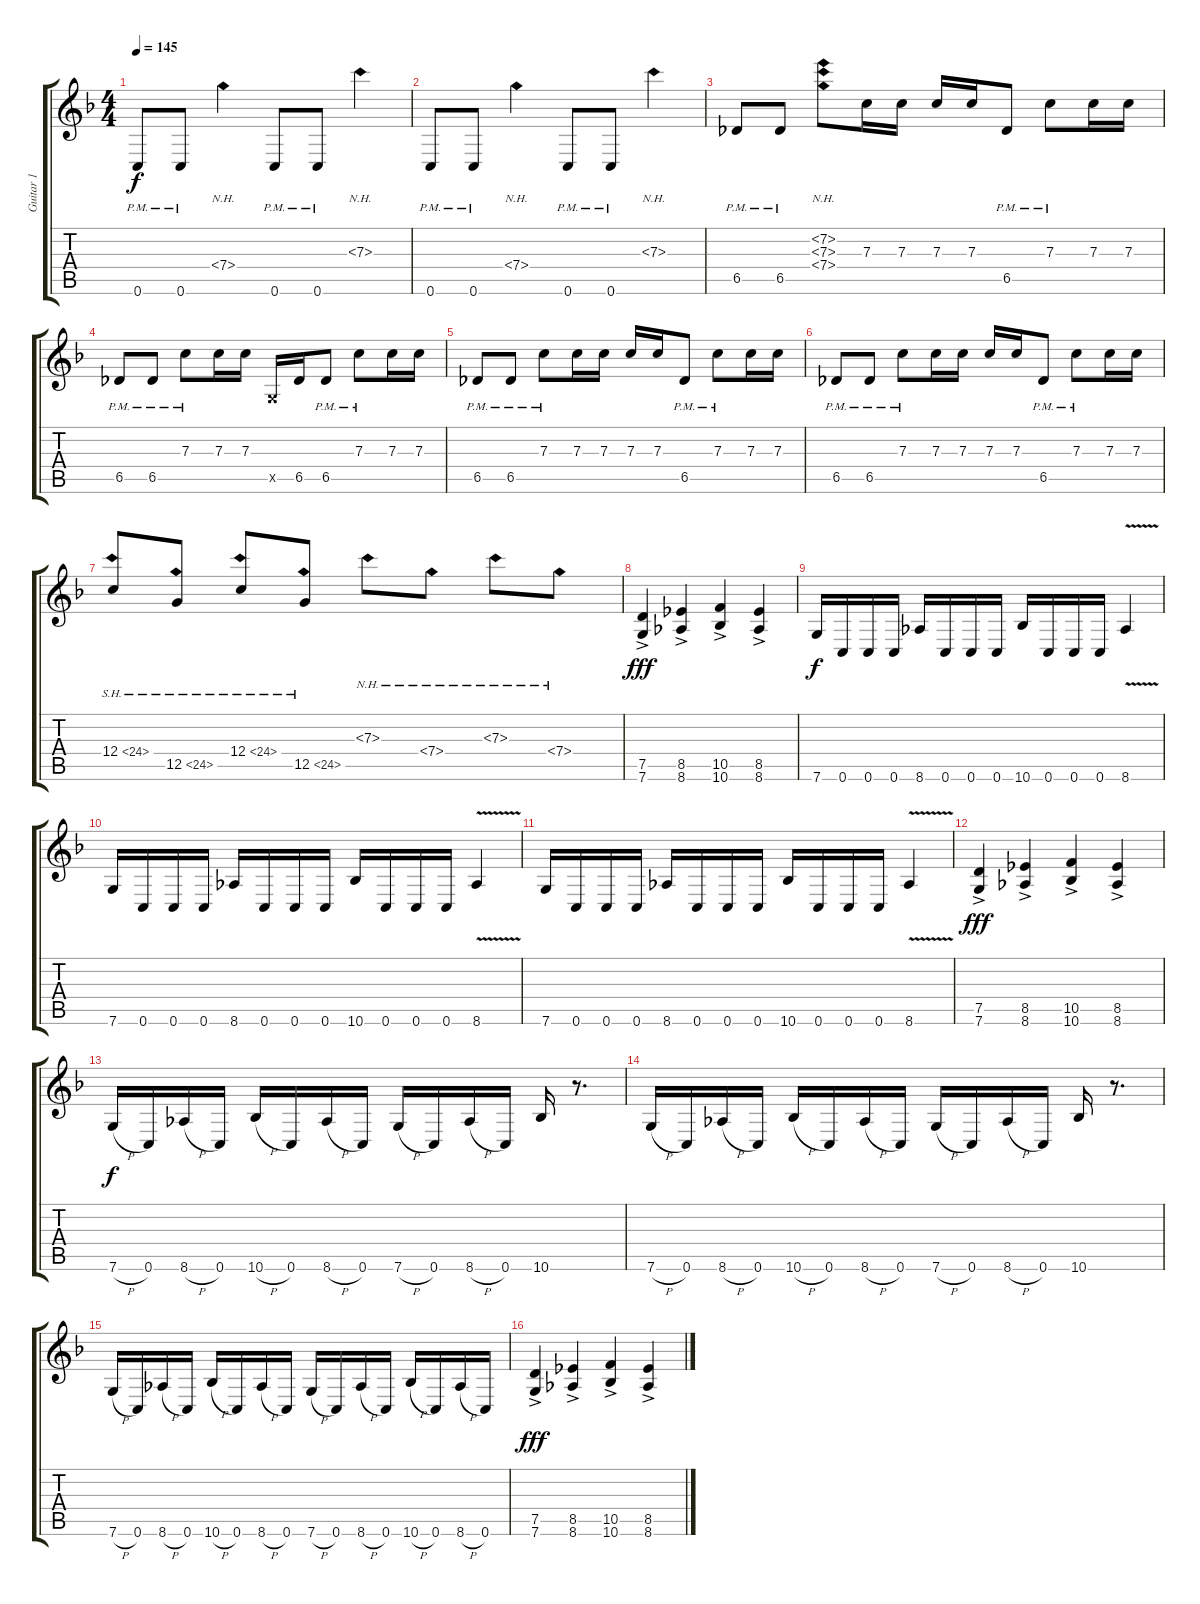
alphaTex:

\track ("Guitar 1" "Guitar 1") {instrument overdrivenguitar}
\staff {score tabs}
\tuning (D4 A3 F3 C3 G2 C2) {hide}
\ts (4 4)
\tempo 145
\clef g2
\ks f
0.6{pm}.8{dy f} 0.6{pm}.8 7.4{nh}.4 0.6{pm}.8 0.6{pm}.8 7.3{nh}.4 |
0.6{pm}.8 0.6{pm}.8 7.4{nh}.4 0.6{pm}.8 0.6{pm}.8 7.3{nh}.4 |
6.5{pm}.8 6.5{pm}.8 (7.2{nh} 7.3{nh} 7.4{nh}).8 7.3.16 7.3.16 7.3.16 7.3.16 6.5{pm}.8 7.3{pm}.8 7.3.16 7.3.16 |
6.5{pm}.8 6.5{pm}.8 7.3{pm}.8 7.3.16 7.3.16 0.5{x}.16 6.5.16 6.5{pm}.8 7.3{pm}.8 7.3.16 7.3.16 |
6.5{pm}.8 6.5{pm}.8 7.3{pm}.8 7.3.16 7.3.16 7.3.16 7.3.16 6.5{pm}.8 7.3{pm}.8 7.3.16 7.3.16 |
6.5{pm}.8 6.5{pm}.8 7.3{pm}.8 7.3.16 7.3.16 7.3.16 7.3.16 6.5{pm}.8 7.3{pm}.8 7.3.16 7.3.16 |
12.4{sh 12}.8{balance 4} 12.5{sh 12}.8 12.4{sh 12}.8 12.5{sh 12}.8 7.3{nh}.8 7.4{nh}.8 7.3{nh}.8 7.4{nh}.8 |
(7.5{ac} 7.6{ac}).4{dy fff} (8.5{ac} 8.6{ac}).4 (10.5{ac} 10.6{ac}).4 (8.5{ac} 8.6{ac}).4 |
7.6.16{dy f} 0.6.16 0.6.16 0.6.16 8.6.16 0.6.16 0.6.16 0.6.16 10.6.16 0.6.16 0.6.16 0.6.16 8.6{v}.4 |
7.6.16 0.6.16 0.6.16 0.6.16 8.6.16 0.6.16 0.6.16 0.6.16 10.6.16 0.6.16 0.6.16 0.6.16 8.6{v}.4 |
7.6.16 0.6.16 0.6.16 0.6.16 8.6.16 0.6.16 0.6.16 0.6.16 10.6.16 0.6.16 0.6.16 0.6.16 8.6{v}.4 |
(7.5{ac} 7.6{ac}).4{dy fff} (8.5{ac} 8.6{ac}).4 (10.5{ac} 10.6{ac}).4 (8.5{ac} 8.6{ac}).4 |
7.6{h}.16{dy f} 0.6.16 8.6{h}.16 0.6.16 10.6{h}.16 0.6.16 8.6{h}.16 0.6.16 7.6{h}.16 0.6.16 8.6{h}.16 0.6.16 10.6.16 r.8{d} |
7.6{h}.16 0.6.16 8.6{h}.16 0.6.16 10.6{h}.16 0.6.16 8.6{h}.16 0.6.16 7.6{h}.16 0.6.16 8.6{h}.16 0.6.16 10.6.16 r.8{d} |
7.6{h}.16 0.6.16 8.6{h}.16 0.6.16 10.6{h}.16 0.6.16 8.6{h}.16 0.6.16 7.6{h}.16 0.6.16 8.6{h}.16 0.6.16 10.6{h}.16 0.6.16 8.6{h}.16 0.6.16 |
(7.5{ac} 7.6{ac}).4{dy fff} (8.5{ac} 8.6{ac}).4 (10.5{ac} 10.6{ac}).4 (8.5{ac} 8.6{ac}).4
